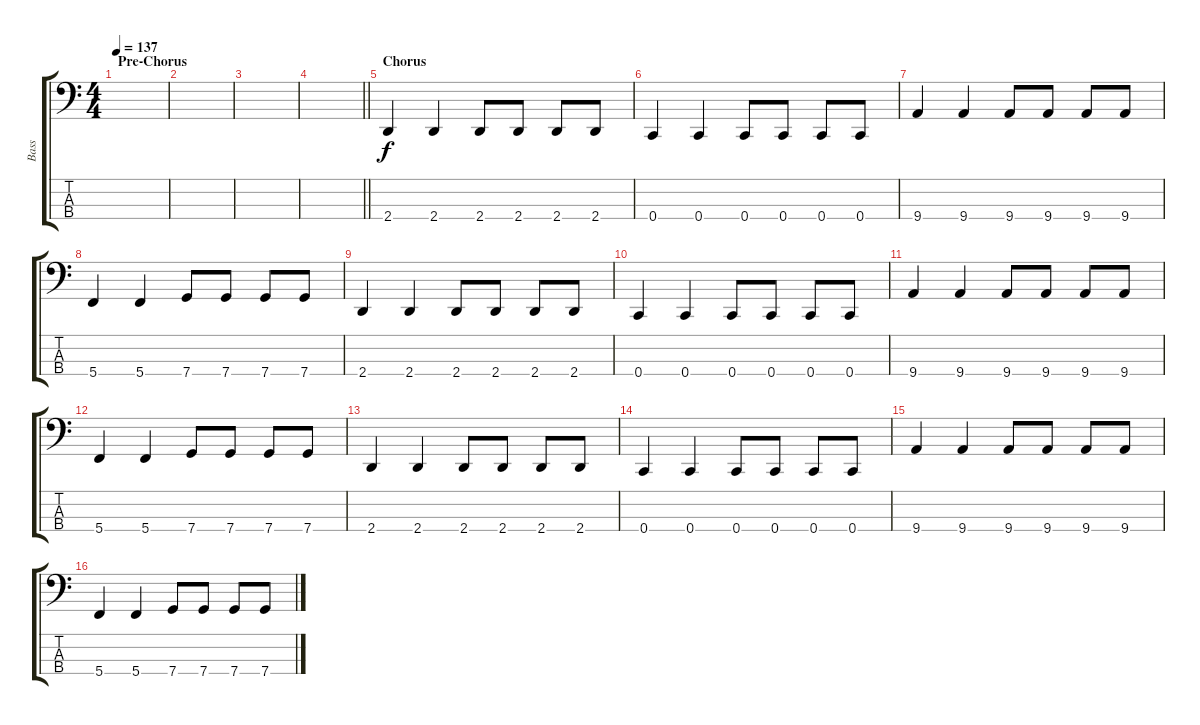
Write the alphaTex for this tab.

\track ("Bass" "Bass") {instrument electricbassfinger}
\staff {score tabs}
\tuning (F2 C2 G1 C1) {hide}
\ts (4 4)
\section ("" "Pre-Chorus")
\tempo 137
\clef f4
\ks c
|
|
|
\barLineRight lightlight
|
\section ("" "Chorus")
2.4.4 2.4.4 2.4.8 2.4.8 2.4.8 2.4.8 |
0.4.4 0.4.4 0.4.8 0.4.8 0.4.8 0.4.8 |
9.4.4 9.4.4 9.4.8 9.4.8 9.4.8 9.4.8 |
5.4.4 5.4.4 7.4.8 7.4.8 7.4.8 7.4.8 |
2.4.4 2.4.4 2.4.8 2.4.8 2.4.8 2.4.8 |
0.4.4 0.4.4 0.4.8 0.4.8 0.4.8 0.4.8 |
9.4.4 9.4.4 9.4.8 9.4.8 9.4.8 9.4.8 |
5.4.4 5.4.4 7.4.8 7.4.8 7.4.8 7.4.8 |
2.4.4 2.4.4 2.4.8 2.4.8 2.4.8 2.4.8 |
0.4.4 0.4.4 0.4.8 0.4.8 0.4.8 0.4.8 |
9.4.4 9.4.4 9.4.8 9.4.8 9.4.8 9.4.8 |
5.4.4 5.4.4 7.4.8 7.4.8 7.4.8 7.4.8
